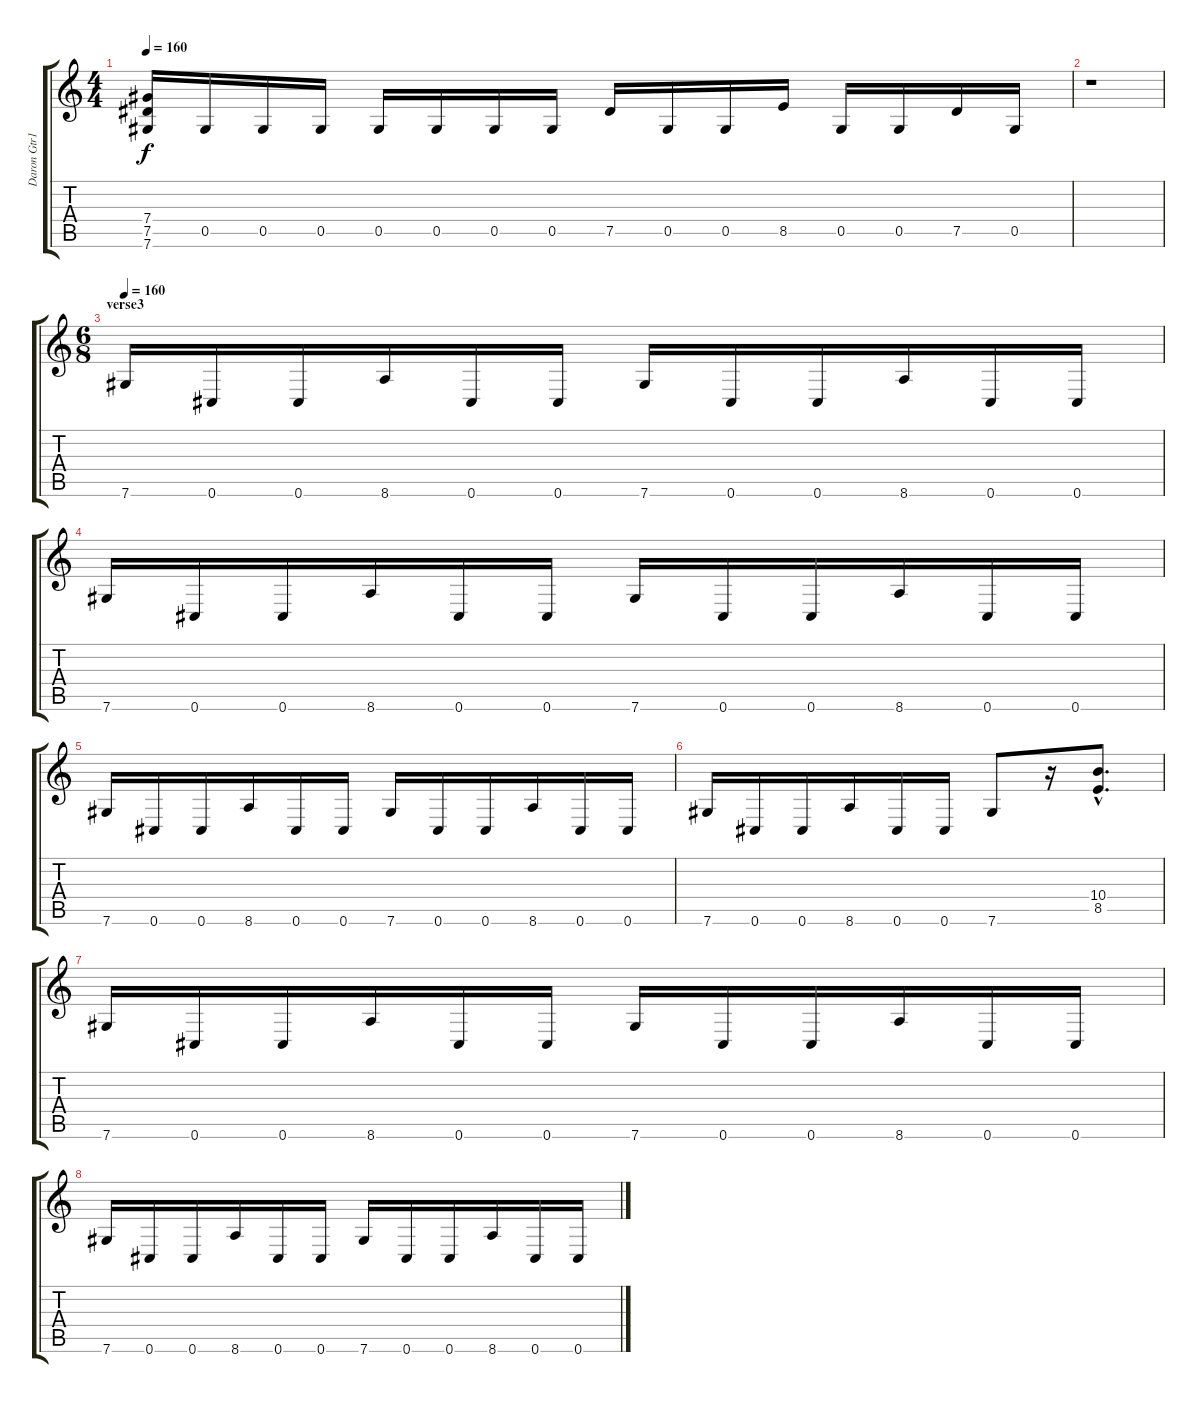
\track ("Daron Gtr1" "Daron Gtr1") {instrument distortionguitar}
\staff {score tabs}
\tuning (Eb4 Bb3 Gb3 Db3 Ab2 Db2) {hide}
\ts (4 4)
\tempo 160
\clef g2
\ks c
(7.4 7.5 7.6).16{dy f balance 0} 0.5.16{balance 8} 0.5.16 0.5.16 0.5.16 0.5.16 0.5.16 0.5.16 7.5.16 0.5.16 0.5.16 8.5.16 0.5.16 0.5.16 7.5.16 0.5.16 |
r.1 |
\ts (6 8)
\section ("" "verse3")
\tempo 160
7.6.16 0.6.16 0.6.16 8.6.16 0.6.16 0.6.16 7.6.16 0.6.16 0.6.16 8.6.16 0.6.16 0.6.16 |
7.6.16 0.6.16 0.6.16 8.6.16 0.6.16 0.6.16 7.6.16 0.6.16 0.6.16 8.6.16 0.6.16 0.6.16 |
7.6.16 0.6.16 0.6.16 8.6.16 0.6.16 0.6.16 7.6.16 0.6.16 0.6.16 8.6.16 0.6.16 0.6.16 |
7.6.16 0.6.16 0.6.16 8.6.16 0.6.16 0.6.16 7.6.8 r.16 (10.4{hac} 8.5{hac}).8{d} |
7.6.16 0.6.16 0.6.16 8.6.16 0.6.16 0.6.16 7.6.16 0.6.16 0.6.16 8.6.16 0.6.16 0.6.16 |
7.6.16 0.6.16 0.6.16 8.6.16 0.6.16 0.6.16 7.6.16 0.6.16 0.6.16 8.6.16 0.6.16 0.6.16
